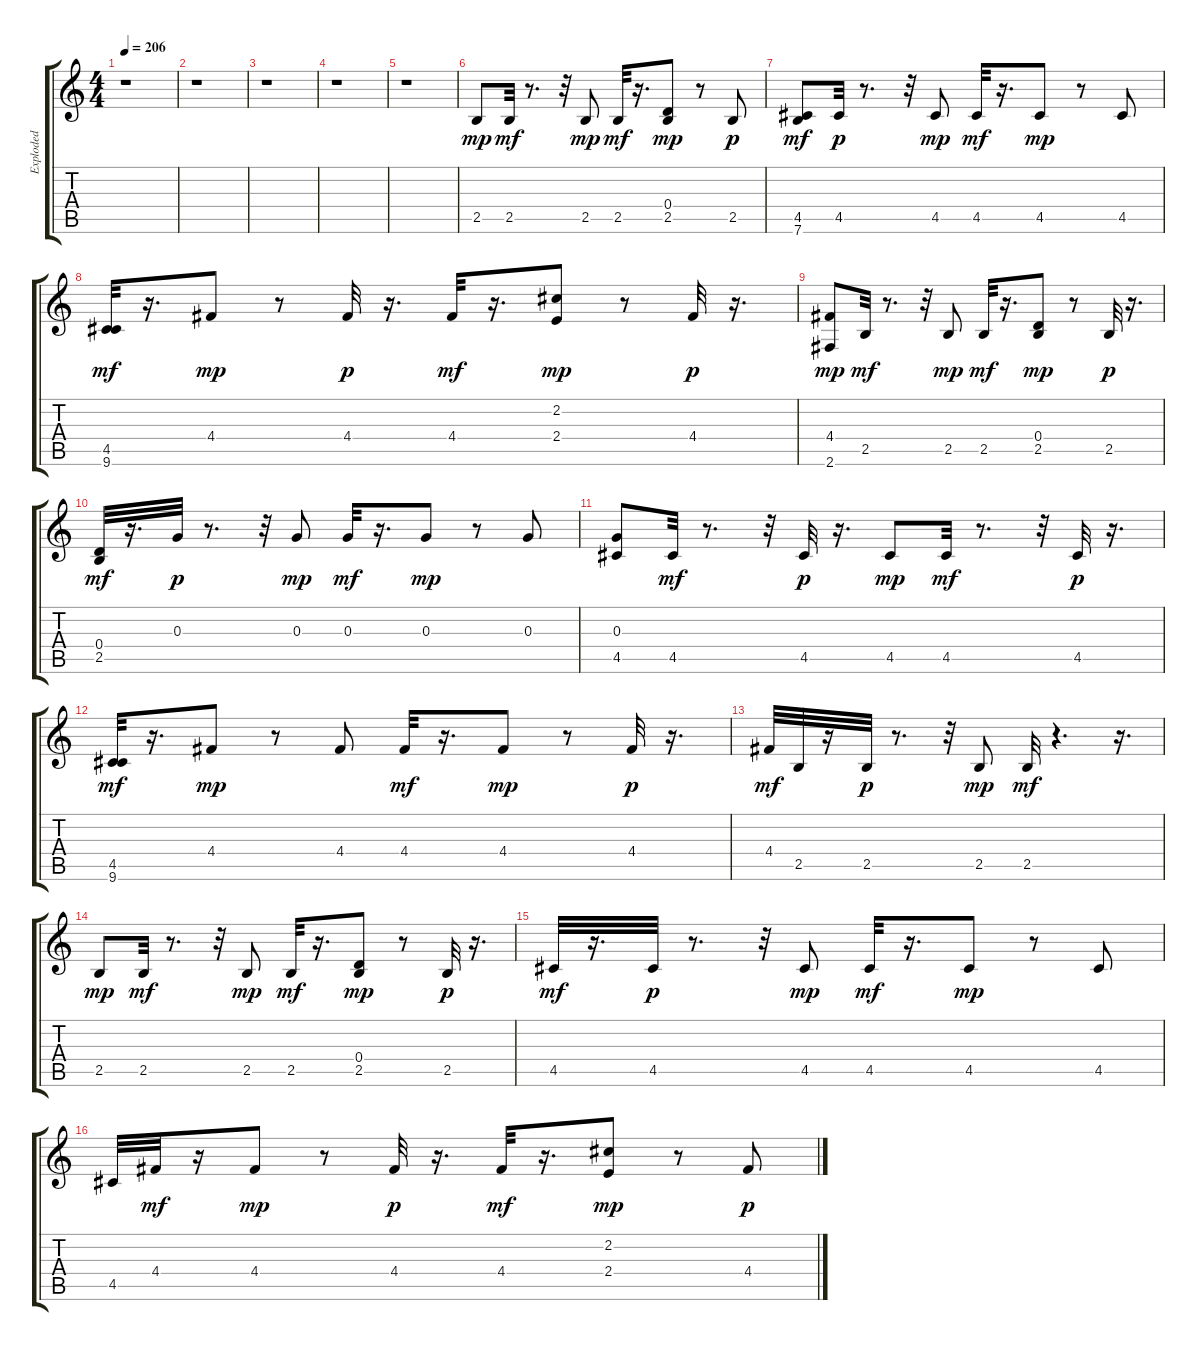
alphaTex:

\track ("Exploded" "Exploded") {instrument electricguitarmuted}
\staff {score tabs}
\tuning (E4 B3 G3 D3 A2 E2) {hide}
\ts (4 4)
\tempo 206
\clef g2
\ks c
r.1{dy mp instrument electricguitarmuted} |
r.1 |
r.1 |
r.1 |
r.1 |
2.5.8 2.5.32{dy mf} r.8{d} r.32 2.5.8{dy mp} 2.5.32{dy mf} r.16{d} (0.4 2.5).8{dy mp} r.8 2.5.8{dy p} |
(4.5 7.6).8{dy mf} 4.5.32{dy p} r.8{d} r.32 4.5.8{dy mp} 4.5.32{dy mf} r.16{d} 4.5.8{dy mp} r.8 4.5.8 |
(4.5 9.6).32{dy mf} r.16{d} 4.4.8{dy mp} r.8 4.4.32{dy p} r.16{d} 4.4.32{dy mf} r.16{d} (2.2 2.4).8{dy mp} r.8 4.4.32{dy p} r.16{d} |
(4.4 2.6).8{dy mp} 2.5.32{dy mf} r.8{d} r.32 2.5.8{dy mp} 2.5.32{dy mf} r.16{d} (0.4 2.5).8{dy mp} r.8 2.5.32{dy p} r.16{d} |
(0.4 2.5).32{dy mf} r.16{d} 0.3.32{dy p} r.8{d} r.32 0.3.8{dy mp} 0.3.32{dy mf} r.16{d} 0.3.8{dy mp} r.8 0.3.8 |
(0.3 4.5).8 4.5.32{dy mf} r.8{d} r.32 4.5.32{dy p} r.16{d} 4.5.8{dy mp} 4.5.32{dy mf} r.8{d} r.32 4.5.32{dy p} r.16{d} |
(4.5 9.6).32{dy mf} r.16{d} 4.4.8{dy mp} r.8 4.4.8 4.4.32{dy mf} r.16{d} 4.4.8{dy mp} r.8 4.4.32{dy p} r.16{d} |
4.4.32{dy mf} 2.5.32 r.16 2.5.32{dy p} r.8{d} r.32 2.5.8{dy mp} 2.5.32{dy mf} r.4{d} r.16{d} |
2.5.8{dy mp} 2.5.32{dy mf} r.8{d} r.32 2.5.8{dy mp} 2.5.32{dy mf} r.16{d} (0.4 2.5).8{dy mp} r.8 2.5.32{dy p} r.16{d} |
4.5.32{dy mf} r.16{d} 4.5.32{dy p} r.8{d} r.32 4.5.8{dy mp} 4.5.32{dy mf} r.16{d} 4.5.8{dy mp} r.8 4.5.8 |
4.5.32 4.4.32{dy mf} r.16 4.4.8{dy mp} r.8 4.4.32{dy p} r.16{d} 4.4.32{dy mf} r.16{d} (2.2 2.4).8{dy mp} r.8 4.4.8{dy p}
